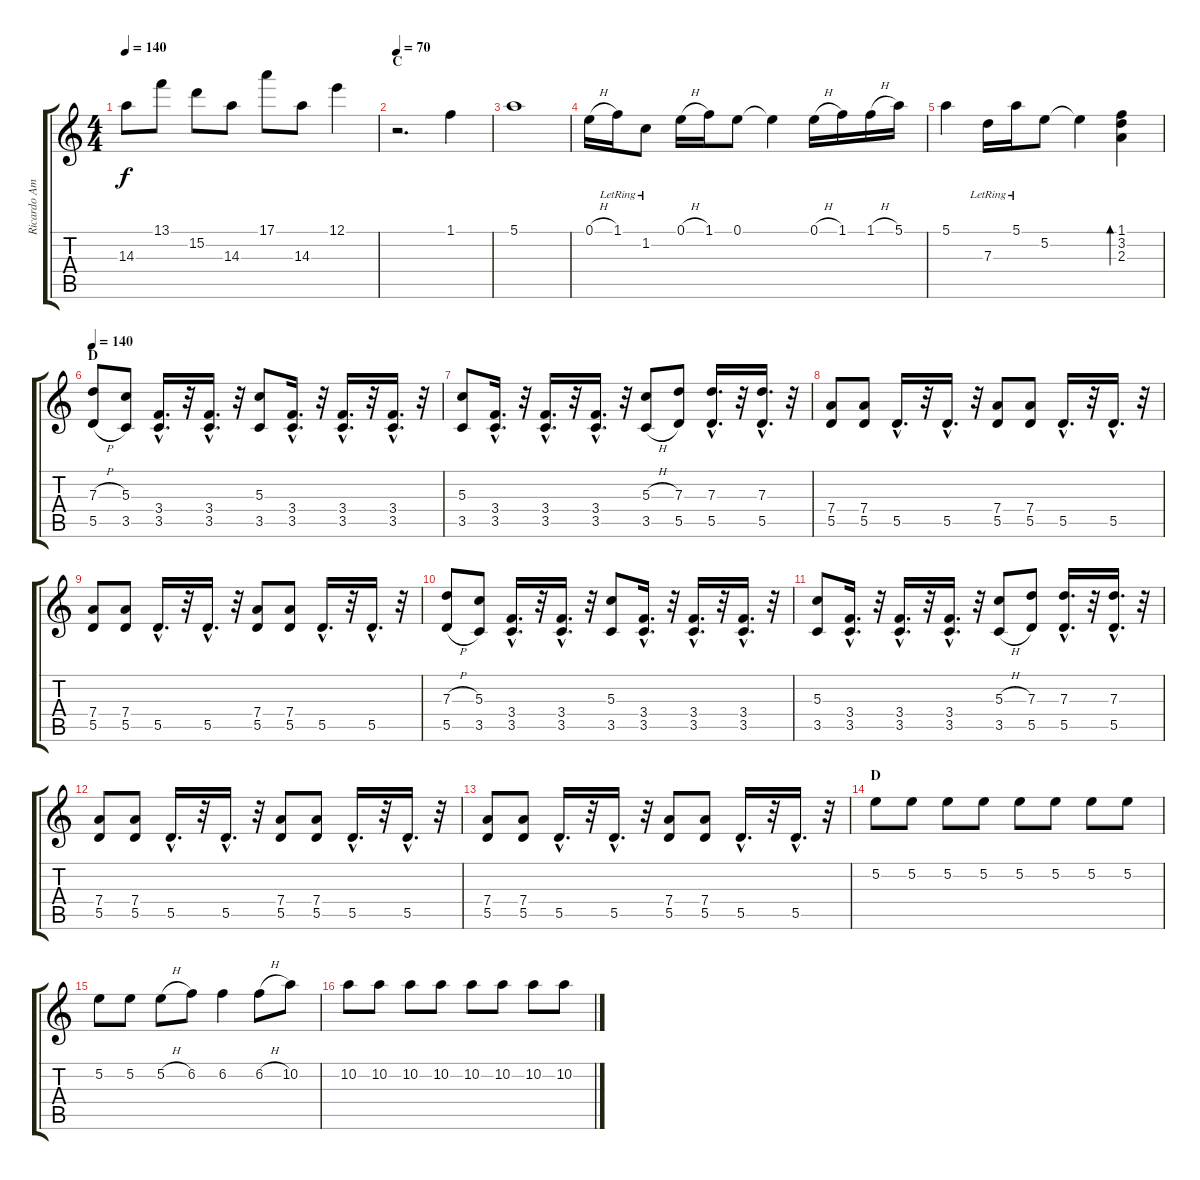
\track ("Ricardo Amorim" "Ricardo Am") {instrument distortionguitar}
\staff {score tabs}
\tuning (E4 B3 G3 D3 A2 E2) {hide}
\ts (4 4)
\tempo 140
\clef g2
\ks c
14.3.8{dy f} 13.1.8 15.2.8 14.3.8 17.1.8 14.3.8 12.1.4 |
\section ("" "C")
\tempo 70
r.2{d volume 5 balance 16 instrument acousticguitarsteel} 1.1.4 |
5.1.1 |
0.1{h}.16 1.1{lr}.16 1.2{lr}.8 0.1{h}.16 1.1.16 0.1.8 0.1{t}.4 0.1{h}.16 1.1.16 1.1{h}.16 5.1.16 |
5.1.4 7.3{lr}.16 5.1{lr}.16 5.2.8 5.2{t}.4 (1.1 3.2 2.3).4{bd 120} |
\section ("" "D")
\tempo 140
(7.3{h} 5.5{h}).8{volume 10 balance 16 instrument distortionguitar} (5.3 3.5).8 (3.4{hac} 3.5{hac}).16{d} r.32 (3.4{hac} 3.5{hac}).16{d} r.32 (5.3 3.5).8 (3.4{hac} 3.5{hac}).16{d} r.32 (3.4{hac} 3.5{hac}).16{d} r.32 (3.4{hac} 3.5{hac}).16{d} r.32 |
(5.3 3.5).8 (3.4{hac} 3.5{hac}).16{d} r.32 (3.4{hac} 3.5{hac}).16{d} r.32 (3.4{hac} 3.5{hac}).16{d} r.32 (5.3{h} 3.5{h}).8 (7.3 5.5).8 (7.3{hac} 5.5{hac}).16{d} r.32 (7.3{hac} 5.5{hac}).16{d} r.32 |
(7.4 5.5).8 (7.4 5.5).8 5.5{hac}.16{d} r.32 5.5{hac}.16{d} r.32 (7.4 5.5).8 (7.4 5.5).8 5.5{hac}.16{d} r.32 5.5{hac}.16{d} r.32 |
(7.4 5.5).8 (7.4 5.5).8 5.5{hac}.16{d} r.32 5.5{hac}.16{d} r.32 (7.4 5.5).8 (7.4 5.5).8 5.5{hac}.16{d} r.32 5.5{hac}.16{d} r.32 |
(7.3{h} 5.5{h}).8 (5.3 3.5).8 (3.4{hac} 3.5{hac}).16{d} r.32 (3.4{hac} 3.5{hac}).16{d} r.32 (5.3 3.5).8 (3.4{hac} 3.5{hac}).16{d} r.32 (3.4{hac} 3.5{hac}).16{d} r.32 (3.4{hac} 3.5{hac}).16{d} r.32 |
(5.3 3.5).8 (3.4{hac} 3.5{hac}).16{d} r.32 (3.4{hac} 3.5{hac}).16{d} r.32 (3.4{hac} 3.5{hac}).16{d} r.32 (5.3{h} 3.5{h}).8 (7.3 5.5).8 (7.3{hac} 5.5{hac}).16{d} r.32 (7.3{hac} 5.5{hac}).16{d} r.32 |
(7.4 5.5).8 (7.4 5.5).8 5.5{hac}.16{d} r.32 5.5{hac}.16{d} r.32 (7.4 5.5).8 (7.4 5.5).8 5.5{hac}.16{d} r.32 5.5{hac}.16{d} r.32 |
(7.4 5.5).8 (7.4 5.5).8 5.5{hac}.16{d} r.32 5.5{hac}.16{d} r.32 (7.4 5.5).8 (7.4 5.5).8 5.5{hac}.16{d} r.32 5.5{hac}.16{d} r.32 |
\section ("" "D")
5.2.8 5.2.8 5.2.8 5.2.8 5.2.8 5.2.8 5.2.8 5.2.8 |
5.2.8 5.2.8 5.2{h}.8 6.2.8 6.2.4 6.2{h}.8 10.2.8 |
10.2.8 10.2.8 10.2.8 10.2.8 10.2.8 10.2.8 10.2.8 10.2.8
